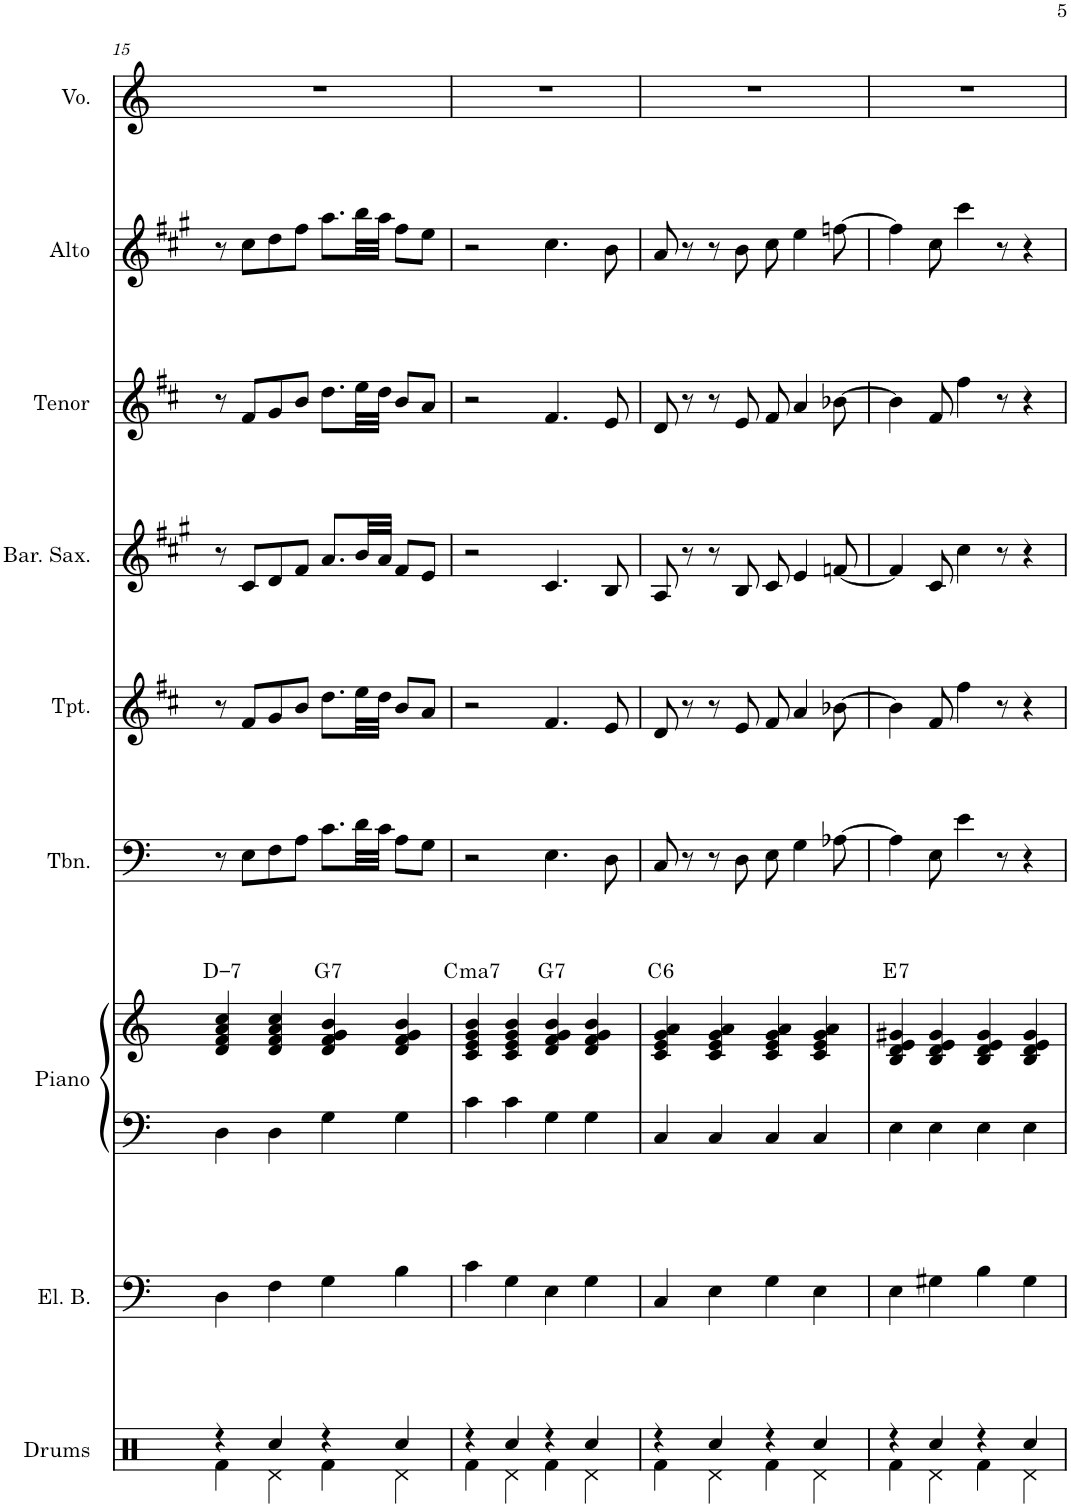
**kern	**kern	**kern	**kern	**harte	**kern	**kern	**kern	**kern	**kern	**kern
*part9	*part8	*part7	*part7	*part7	*part6	*part5	*part4	*part3	*part2	*part1
*staff10	*staff9	*staff8	*staff7	*	*staff6	*staff5	*staff4	*staff3	*staff2	*staff1
*I"Drums	*I"Electric Bass	*I"Piano	*	*	*I"Trombone	*I"Trumpet	*I"Baritone Saxophone	*I"Tenor Sax	*I"Alto Sax	*I"Voice
*I'Drums	*I'El. B.	*I'Piano	*	*	*I'Tbn.	*I'Tpt.	*I'Bar. Sax.	*I'Tenor	*I'Alto	*I'Vo.
!!LO:PB:g=z
*clefX	*clefF4	*clefF4	*clefG2	*	*clefF4	*clefG2	*clefG2	*clefG2	*clefG2	*clefG2
*	*Trd7c12	*	*	*	*	*Trd1c2	*Trd12c21	*Trd8c14	*Trd5c9	*
*k[]	*k[]	*k[]	*k[]	*	*k[]	*k[f#c#]	*k[f#c#g#]	*k[f#c#]	*k[f#c#g#]	*k[]
*M4/4	*M4/4	*M4/4	*M4/4	*	*M4/4	*M4/4	*M4/4	*M4/4	*M4/4	*M4/4
=15	=15	=15	=15	=15	=15	=15	=15	=15	=15	=15
*^	*	*	*	*	*	*	*	*	*	*
!	!	!	!	!	!LO:H:kt=7	!	!	!	!	!	!
4r	4Rf\	4D\	4D\	4d/ 4f/ 4a/ 4cc/	D:min7	8r	8r	8r	8r	8r	1r
.	.	.	.	.	.	8E\L	8f#/L	8c#/L	8f#/L	8cc#\L	.
4Rcc/	4Rd\	4F\	4D\	4d/ 4f/ 4a/ 4cc/	.	8F\	8g/	8d/	8g/	8dd\	.
.	.	.	.	.	.	8A\J	8b/J	8f#/J	8b/J	8ff#\J	.
!	!	!	!	!	!LO:H:kt=7	!	!	!	!	!	!
4r	4Rf\	4G\	4G\	4d/ 4f/ 4g/ 4b/	G:7	8.c\L	8.dd\L	8.a/L	8.dd\L	8.aa\L	.
.	.	.	.	.	.	32d\LL	32ee\LL	32b/LL	32ee\LL	32bb\LL	.
.	.	.	.	.	.	32c\JJJ	32dd\JJJ	32a/JJJ	32dd\JJJ	32aa\JJJ	.
4Rcc/	4Rd\	4B\	4G\	4d/ 4f/ 4g/ 4b/	.	8A\L	8b/L	8f#/L	8b/L	8ff#\L	.
.	.	.	.	.	.	8G\J	8a/J	8e/J	8a/J	8ee\J	.
=16	=16	=16	=16	=16	=16	=16	=16	=16	=16	=16	=16
!	!	!	!	!	!LO:H:kt=ma7	!	!	!	!	!	!
4r	4Rf\	4c\	4c\	4c/ 4e/ 4g/ 4b/	C:maj7	2r	2r	2r	2r	2r	1r
4Rcc/	4Rd\	4G\	4c\	4c/ 4e/ 4g/ 4b/	.	.	.	.	.	.	.
!	!	!	!	!	!LO:H:kt=7	!	!	!	!	!	!
4r	4Rf\	4E\	4G\	4d/ 4f/ 4g/ 4b/	G:7	4.E\	4.f#/	4.c#/	4.f#/	4.cc#\	.
4Rcc/	4Rd\	4G\	4G\	4d/ 4f/ 4g/ 4b/	.	.	.	.	.	.	.
.	.	.	.	.	.	8D\	8e/	8B/	8e/	8b\	.
=17	=17	=17	=17	=17	=17	=17	=17	=17	=17	=17	=17
!	!	!	!	!	!LO:H:kt=6	!	!	!	!	!	!
4r	4Rf\	4C/	4C/	4c/ 4e/ 4g/ 4a/	C:maj6	8C/	8d/	8A/	8d/	8a/	1r
.	.	.	.	.	.	8r	8r	8r	8r	8r	.
4Rcc/	4Rd\	4E\	4C/	4c/ 4e/ 4g/ 4a/	.	8r	8r	8r	8r	8r	.
.	.	.	.	.	.	8D\	8e/	8B/	8e/	8b\	.
4r	4Rf\	4G\	4C/	4c/ 4e/ 4g/ 4a/	.	8E\	8f#/	8c#/	8f#/	8cc#\	.
.	.	.	.	.	.	4G\	4a/	4e/	4a/	4ee\	.
4Rcc/	4Rd\	4E\	4C/	4c/ 4e/ 4g/ 4a/	.	.	.	.	.	.	.
.	.	.	.	.	.	[8A-X\	[8b-X\	[8fn/	[8b-X\	[8ffn\	.
=18	=18	=18	=18	=18	=18	=18	=18	=18	=18	=18	=18
!	!	!	!	!	!LO:H:kt=7	!	!	!	!	!	!
4r	4Rf\	4E\	4E\	4B/ 4d/ 4e/ 4g#X/	E:7	4A-\]	4b-\]	4f/]	4b-\]	4ff\]	1r
4Rcc/	4Rd\	4G#X\	4E\	4B/ 4d/ 4e/ 4g#/	.	8E\	8f#/	8c#/	8f#/	8cc#\	.
.	.	.	.	.	.	4e\	4ff#\	4cc#\	4ff#\	4ccc#\	.
4r	4Rf\	4B\	4E\	4B/ 4d/ 4e/ 4g#/	.	.	.	.	.	.	.
.	.	.	.	.	.	8r	8r	8r	8r	8r	.
4Rcc/	4Rd\	4G#\	4E\	4B/ 4d/ 4e/ 4g#/	.	4r	4r	4r	4r	4r	.
*v	*v	*	*	*	*	*	*	*	*	*	*
=	=	=	=	=	=	=	=	=	=	=
*-	*-	*-	*-	*-	*-	*-	*-	*-	*-	*-
